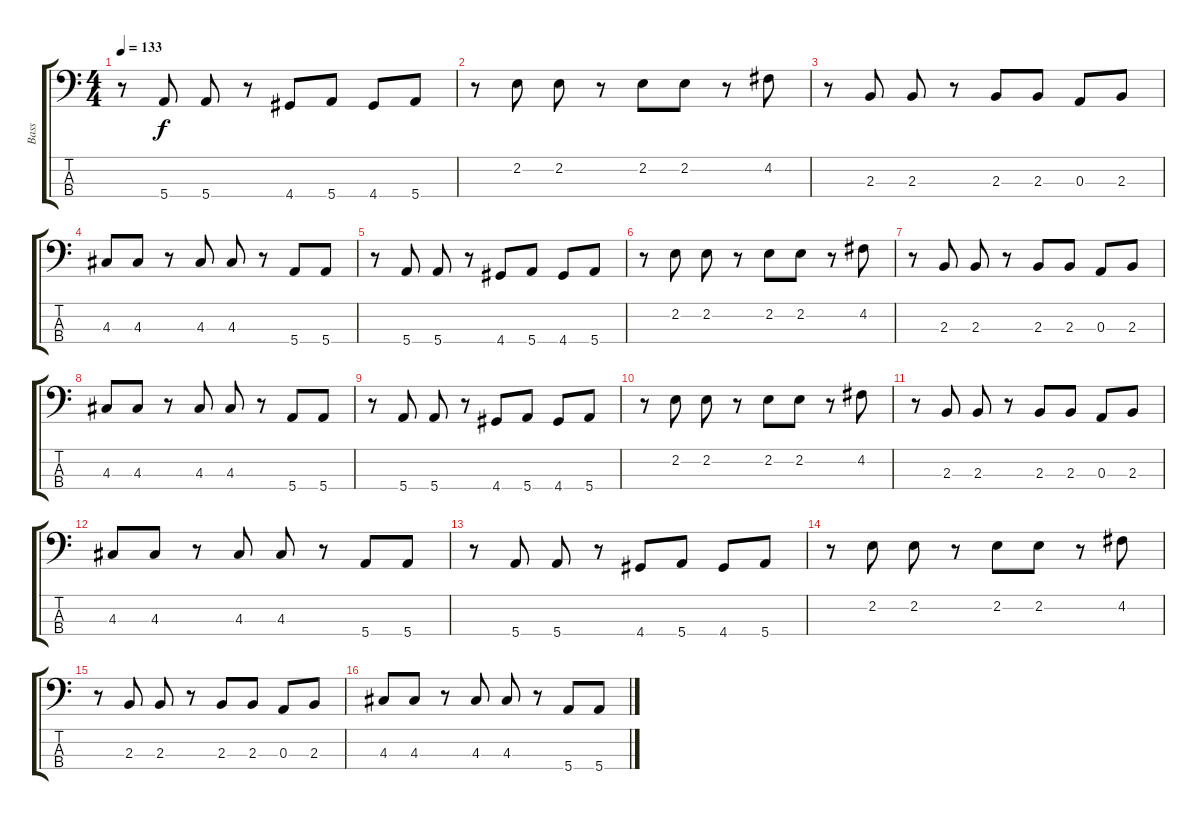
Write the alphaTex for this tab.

\track ("Bass" "Bass") {instrument electricbassfinger}
\staff {score tabs}
\tuning (G2 D2 A1 E1) {hide}
\ts (4 4)
\tempo 133
\clef f4
\ks c
r.8{dy f} 5.4.8 5.4.8 r.8 4.4.8 5.4.8 4.4.8 5.4.8 |
r.8 2.2.8 2.2.8 r.8 2.2.8 2.2.8 r.8 4.2.8 |
r.8 2.3.8 2.3.8 r.8 2.3.8 2.3.8 0.3.8 2.3.8 |
4.3.8 4.3.8 r.8 4.3.8 4.3.8 r.8 5.4.8 5.4.8 |
r.8 5.4.8 5.4.8 r.8 4.4.8 5.4.8 4.4.8 5.4.8 |
r.8 2.2.8 2.2.8 r.8 2.2.8 2.2.8 r.8 4.2.8 |
r.8 2.3.8 2.3.8 r.8 2.3.8 2.3.8 0.3.8 2.3.8 |
4.3.8 4.3.8 r.8 4.3.8 4.3.8 r.8 5.4.8 5.4.8 |
r.8 5.4.8 5.4.8 r.8 4.4.8 5.4.8 4.4.8 5.4.8 |
r.8 2.2.8 2.2.8 r.8 2.2.8 2.2.8 r.8 4.2.8 |
r.8 2.3.8 2.3.8 r.8 2.3.8 2.3.8 0.3.8 2.3.8 |
4.3.8 4.3.8 r.8 4.3.8 4.3.8 r.8 5.4.8 5.4.8 |
r.8 5.4.8 5.4.8 r.8 4.4.8 5.4.8 4.4.8 5.4.8 |
r.8 2.2.8 2.2.8 r.8 2.2.8 2.2.8 r.8 4.2.8 |
r.8 2.3.8 2.3.8 r.8 2.3.8 2.3.8 0.3.8 2.3.8 |
4.3.8 4.3.8 r.8 4.3.8 4.3.8 r.8 5.4.8 5.4.8
